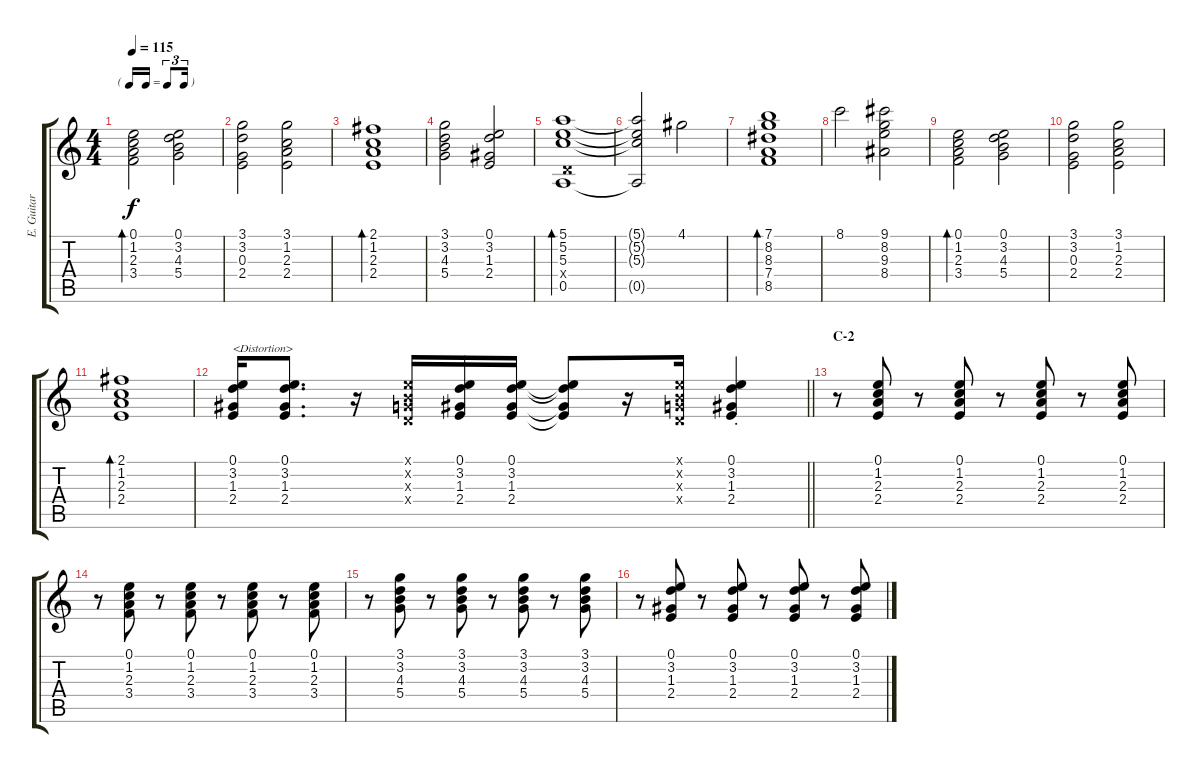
\track ("E. Guitar II" "E. Guitar ") {instrument electricguitarjazz}
\staff {score tabs}
\tuning (E4 B3 G3 D3 A2 E2) {hide}
\ts (4 4)
\tf triplet16th
\tempo 115
\clef g2
\ks c
(0.1 1.2 2.3 3.4).2{bd 120 dy f} (0.1 3.2 4.3 5.4).2 |
(3.1 3.2 0.3 2.4).2 (3.1 1.2 2.3 2.4).2 |
(2.1 1.2 2.3 2.4).1{bd 120} |
(3.1 3.2 4.3 5.4).2 (0.1 3.2 1.3 2.4).2 |
(5.1 5.2 5.3 0.4{x} 0.5).1{bd 120} |
(5.1{t} 5.2{t} 5.3{t} 0.5{t}).2 4.1.2 |
(7.1 8.2 8.3 7.4 8.5).1{bd 120} |
8.1.2 (9.1 8.2 9.3 8.4).2 |
(0.1 1.2 2.3 3.4).2{bd 120} (0.1 3.2 4.3 5.4).2 |
(3.1 3.2 0.3 2.4).2 (3.1 1.2 2.3 2.4).2 |
(2.1 1.2 2.3 2.4).1{bd 120} |
\barLineRight lightlight
(0.1 3.2 1.3 2.4).16{txt "<Distortion>" instrument overdrivenguitar} (0.1 3.2 1.3 2.4).8{d} r.16 (0.1{x} 0.2{x} 0.3{x} 0.4{x}).16 (0.1 3.2 1.3 2.4).16 (0.1 3.2 1.3 2.4).16 (0.1{t} 3.2{t} 1.3{t} 2.4{t}).8 r.16 (0.1{x} 0.2{x} 0.3{x} 0.4{x}).16 (0.1{st} 3.2{st} 1.3{st} 2.4{st}).4 |
\section ("" "C-2")
r.8 (0.1 1.2 2.3 2.4).8 r.8 (0.1 1.2 2.3 2.4).8 r.8 (0.1 1.2 2.3 2.4).8 r.8 (0.1 1.2 2.3 2.4).8 |
r.8 (0.1 1.2 2.3 3.4).8 r.8 (0.1 1.2 2.3 3.4).8 r.8 (0.1 1.2 2.3 3.4).8 r.8 (0.1 1.2 2.3 3.4).8 |
r.8 (3.1 3.2 4.3 5.4).8 r.8 (3.1 3.2 4.3 5.4).8 r.8 (3.1 3.2 4.3 5.4).8 r.8 (3.1 3.2 4.3 5.4).8 |
r.8 (0.1 3.2 1.3 2.4).8 r.8 (0.1 3.2 1.3 2.4).8 r.8 (0.1 3.2 1.3 2.4).8 r.8 (0.1 3.2 1.3 2.4).8
